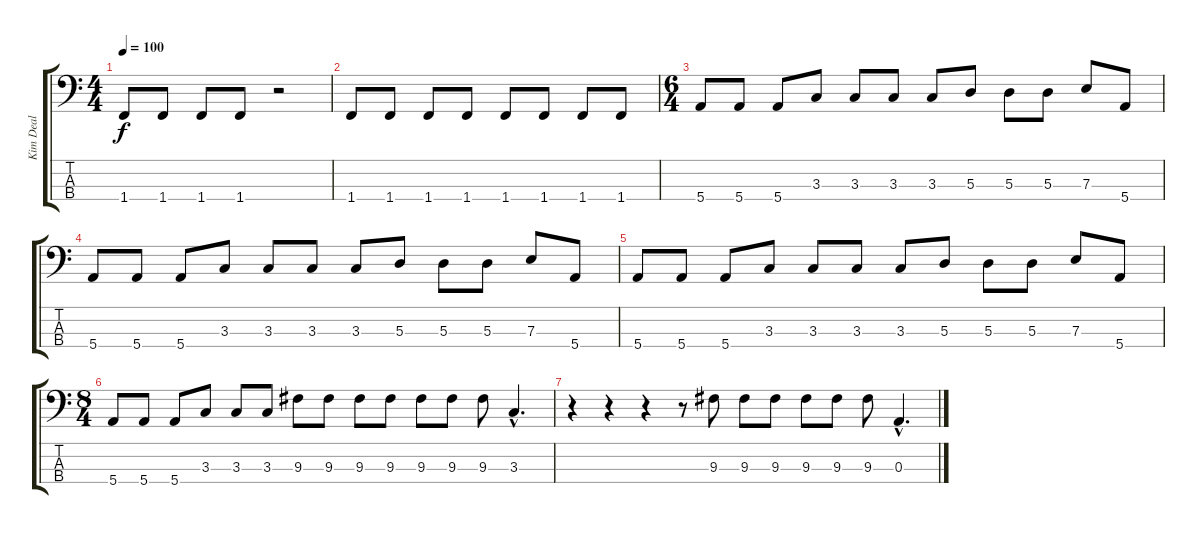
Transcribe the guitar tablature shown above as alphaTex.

\track ("Kim Deal" "Kim Deal") {instrument electricbasspick}
\staff {score tabs}
\tuning (G2 D2 A1 E1) {hide}
\ts (4 4)
\tempo 100
\clef f4
\ks c
1.4.8{dy f} 1.4.8 1.4.8 1.4.8 r.2 |
1.4.8 1.4.8 1.4.8 1.4.8 1.4.8 1.4.8 1.4.8 1.4.8 |
\ts (6 4)
\section ("" "")
5.4.8 5.4.8 5.4.8 3.3.8 3.3.8 3.3.8 3.3.8 5.3.8 5.3.8 5.3.8 7.3.8 5.4.8 |
5.4.8 5.4.8 5.4.8 3.3.8 3.3.8 3.3.8 3.3.8 5.3.8 5.3.8 5.3.8 7.3.8 5.4.8 |
5.4.8 5.4.8 5.4.8 3.3.8 3.3.8 3.3.8 3.3.8 5.3.8 5.3.8 5.3.8 7.3.8 5.4.8 |
\ts (8 4)
5.4.8 5.4.8 5.4.8 3.3.8 3.3.8 3.3.8 9.3.8 9.3.8 9.3.8 9.3.8 9.3.8 9.3.8 9.3.8 3.3{hac}.4{d} |
r.4 r.4 r.4 r.8 9.3.8 9.3.8 9.3.8 9.3.8 9.3.8 9.3.8 0.3{hac}.4{d}
